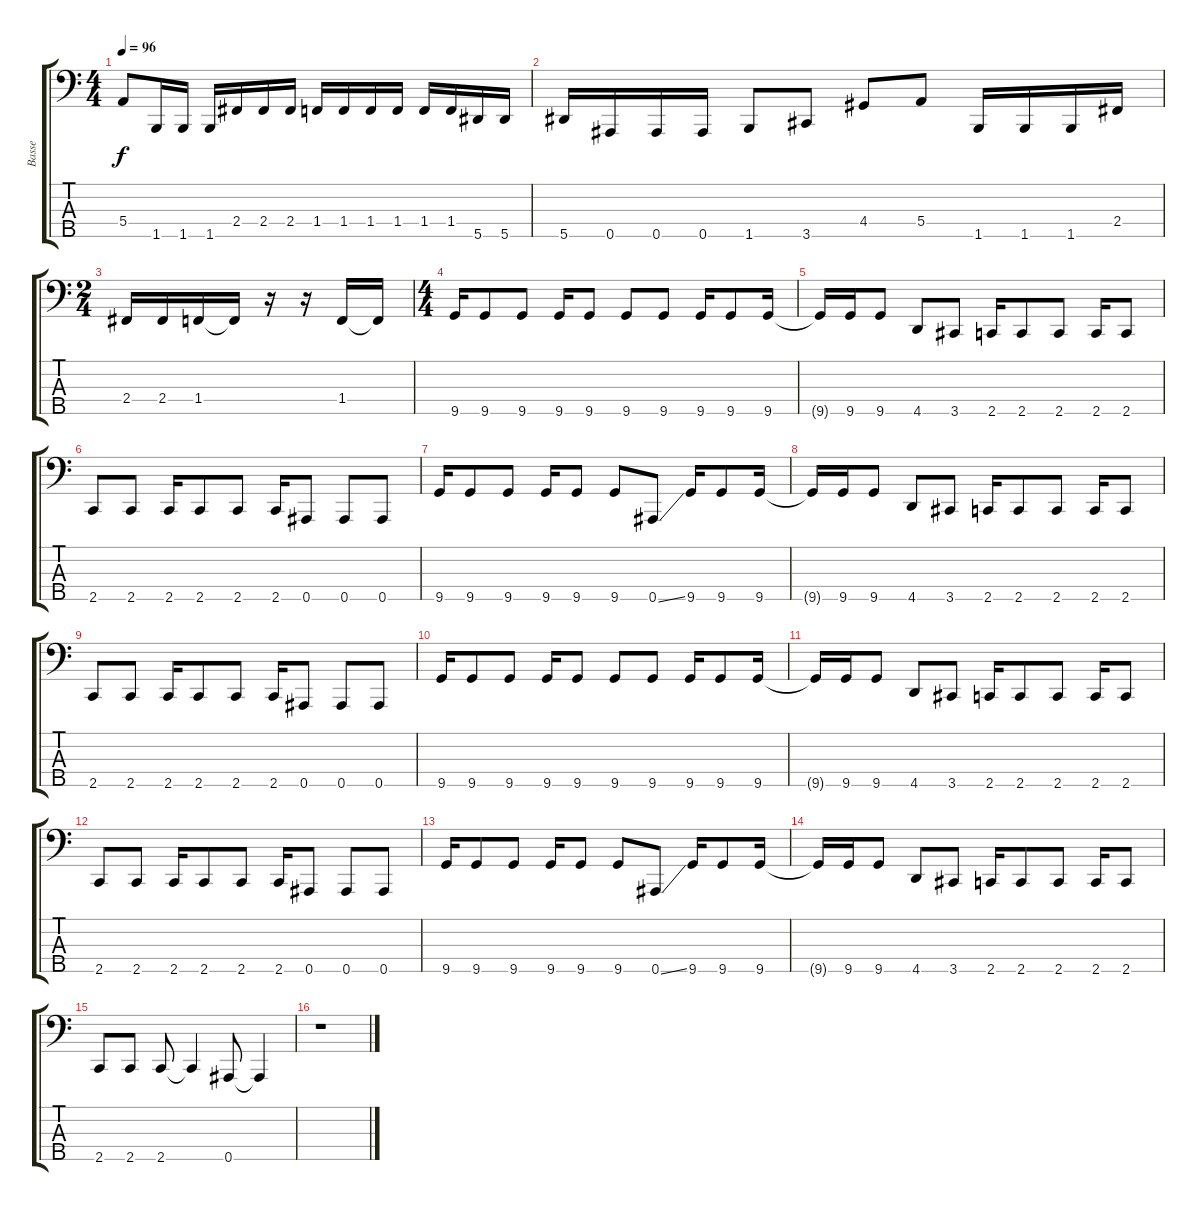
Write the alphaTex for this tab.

\track ("Basse" "Basse") {instrument electricbassfinger}
\staff {score tabs}
\tuning (G2 D2 A1 E1 Bb0) {hide}
\ts (4 4)
\tempo 96
\clef f4
\ks c
5.4.8{dy f} 1.5.16 1.5.16 1.5.16 2.4.16 2.4.16 2.4.16 1.4.16 1.4.16 1.4.16 1.4.16 1.4.16 1.4.16 5.5.16 5.5.16 |
5.5.16 0.5.16 0.5.16 0.5.16 1.5.8 3.5.8 4.4.8 5.4.8 1.5.16 1.5.16 1.5.16 2.4.16 |
\ts (2 4)
2.4.16 2.4.16 1.4.16 1.4{t}.16 r.16 r.16 1.4.16 1.4{t}.16 |
\ts (4 4)
9.5.16 9.5.8 9.5.8 9.5.16 9.5.8 9.5.8 9.5.8 9.5.16 9.5.8 9.5.16 |
9.5{t}.16 9.5.16 9.5.8 4.5.8 3.5.8 2.5.16 2.5.8 2.5.8 2.5.16 2.5.8 |
2.5.8 2.5.8 2.5.16 2.5.8 2.5.8 2.5.16 0.5.8 0.5.8 0.5.8 |
9.5.16 9.5.8 9.5.8 9.5.16 9.5.8 9.5.8 0.5{ss}.8 9.5.16 9.5.8 9.5.16 |
9.5{t}.16 9.5.16 9.5.8 4.5.8 3.5.8 2.5.16 2.5.8 2.5.8 2.5.16 2.5.8 |
2.5.8 2.5.8 2.5.16 2.5.8 2.5.8 2.5.16 0.5.8 0.5.8 0.5.8 |
9.5.16 9.5.8 9.5.8 9.5.16 9.5.8 9.5.8 9.5.8 9.5.16 9.5.8 9.5.16 |
9.5{t}.16 9.5.16 9.5.8 4.5.8 3.5.8 2.5.16 2.5.8 2.5.8 2.5.16 2.5.8 |
2.5.8 2.5.8 2.5.16 2.5.8 2.5.8 2.5.16 0.5.8 0.5.8 0.5.8 |
9.5.16 9.5.8 9.5.8 9.5.16 9.5.8 9.5.8 0.5{ss}.8 9.5.16 9.5.8 9.5.16 |
9.5{t}.16 9.5.16 9.5.8 4.5.8 3.5.8 2.5.16 2.5.8 2.5.8 2.5.16 2.5.8 |
2.5.8 2.5.8 2.5.8 2.5{t}.4 0.5.8 0.5{t}.4 |
r.1
